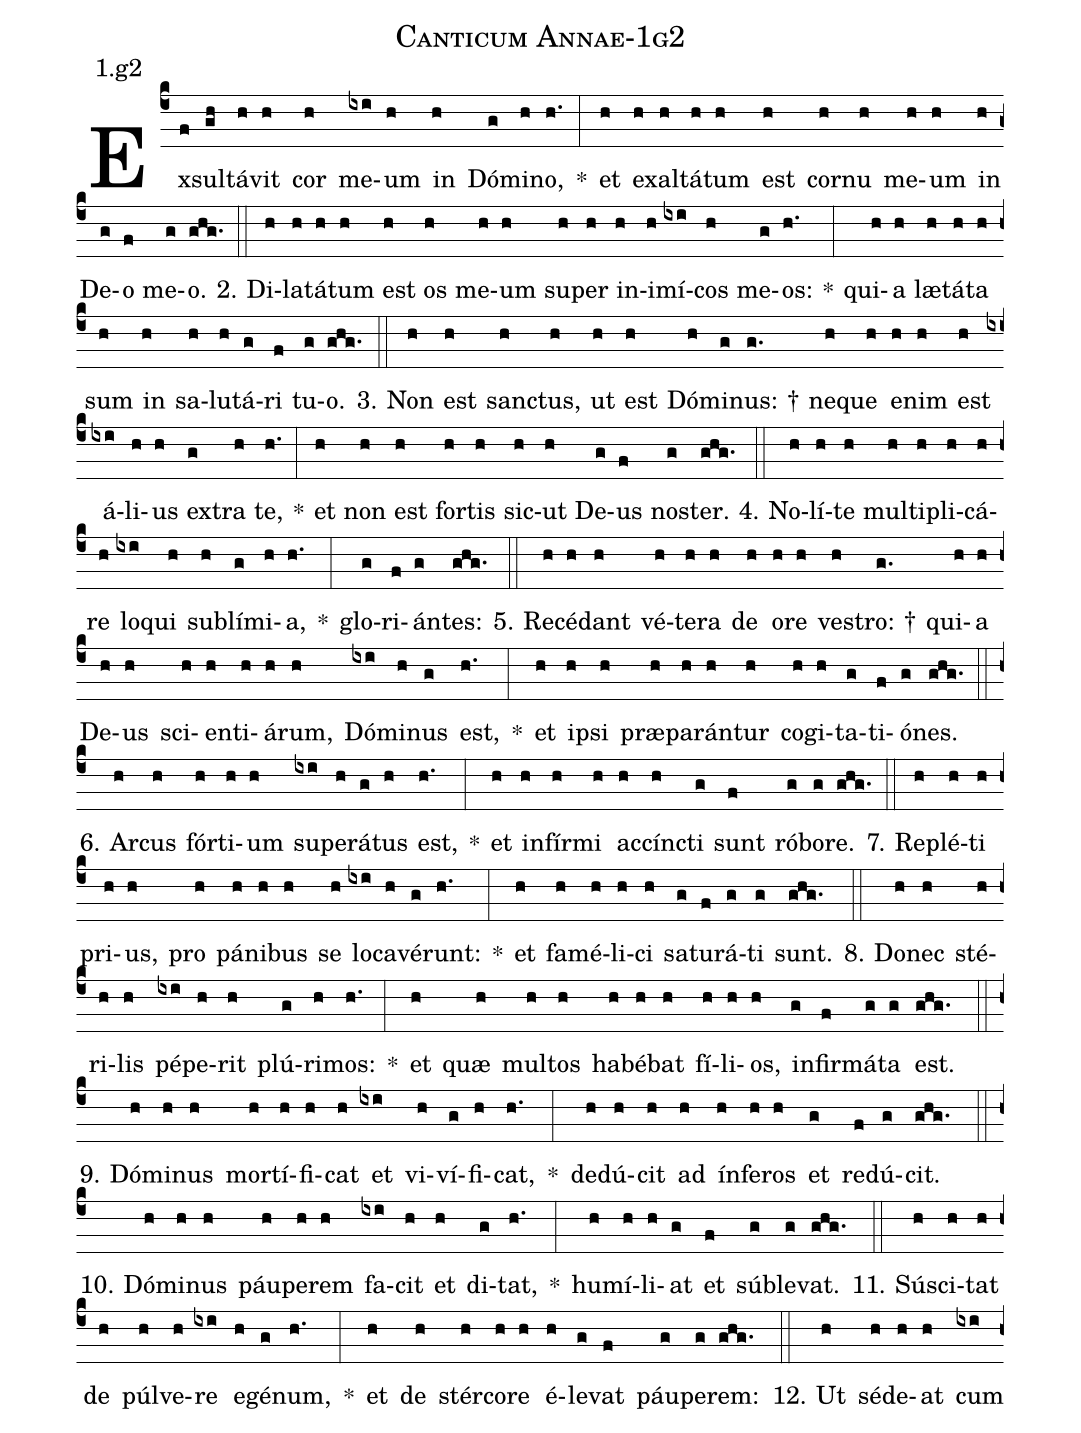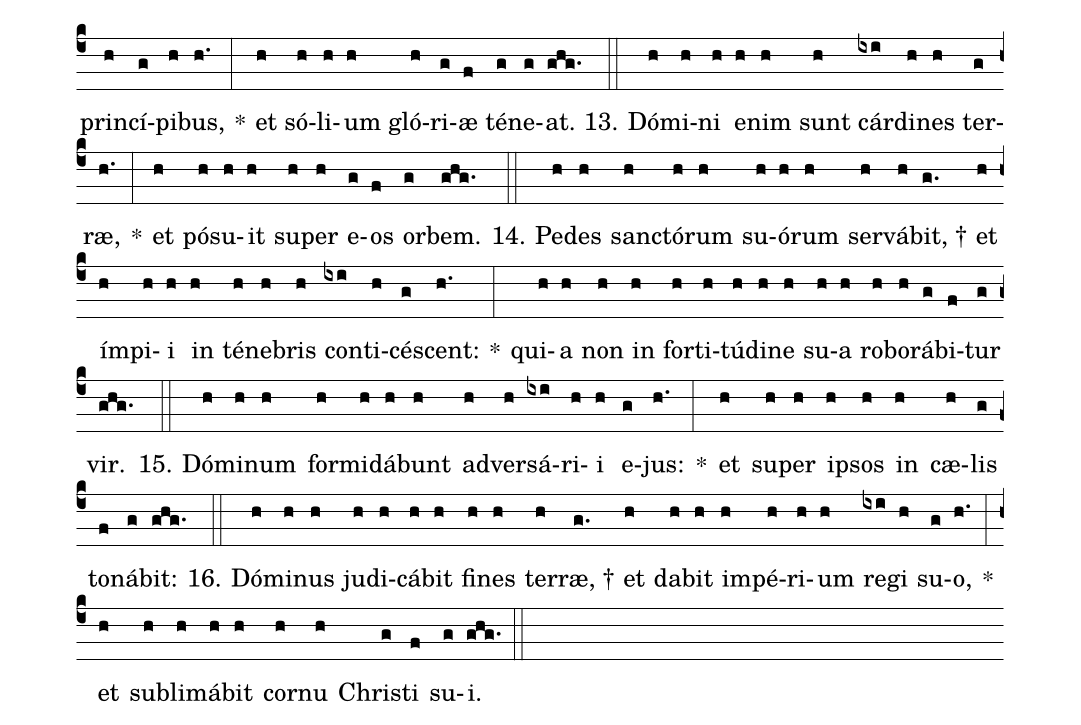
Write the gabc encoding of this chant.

name: Canticum Annae-1g2;
annotation: 1.g2;
%%
(c4)Ex(f)sul(gh)tá(h)vit(h) cor(h) me(ixi)um(h) in(h) Dó(g)mi(h)no,(h.) *(:) et(h) ex(h)al(h)tá(h)tum(h) est(h) cor(h)nu(h) me(h)um(h) in(h) De(g)o(f) me(g)o.(ghg.) (::)
2. Di(h)la(h)tá(h)tum(h) est(h) os(h) me(h)um(h) su(h)per(h) in(h)i(h)mí(ixi)cos(h) me(g)os:(h.) *(:) qui(h)a(h) læ(h)tá(h)ta(h) sum(h) in(h) sa(h)lu(h)tá(g)ri(f) tu(g)o.(ghg.) (::)
3. Non(h) est(h) sanc(h)tus,(h) ut(h) est(h) Dó(h)mi(g)nus: †(g.) ne(h)que(h) e(h)nim(h) est(h) á(ixi)li(h)us(h) ex(g)tra(h) te,(h.) *(:) et(h) non(h) est(h) for(h)tis(h) sic(h)ut(h) De(g)us(f) nos(g)ter.(ghg.) (::)
4. No(h)lí(h)te(h) mul(h)ti(h)pli(h)cá(h)re(h) lo(ixi)qui(h) sub(h)lí(g)mi(h)a,(h.) *(:) glo(g)ri(f)án(g)tes:(ghg.) (::)
5. Re(h)cé(h)dant(h) vé(h)te(h)ra(h) de(h) o(h)re(h) ves(h)tro: †(g.) qui(h)a(h) De(h)us(h) sci(h)en(h)ti(h)á(h)rum,(h) Dó(ixi)mi(h)nus(g) est,(h.) *(:) et(h) ip(h)si(h) præ(h)pa(h)rán(h)tur(h) co(h)gi(h)ta(g)ti(f)ó(g)nes.(ghg.) (::)
6. Ar(h)cus(h) fór(h)ti(h)um(h) su(ixi)pe(h)rá(g)tus(h) est,(h.) *(:) et(h) in(h)fír(h)mi(h) ac(h)cínc(h)ti(g) sunt(f) ró(g)bo(g)re.(ghg.) (::)
7. Re(h)plé(h)ti(h) pri(h)us,(h) pro(h) pá(h)ni(h)bus(h) se(h) lo(ixi)ca(h)vé(g)runt:(h.) *(:) et(h) fa(h)mé(h)li(h)ci(h) sa(g)tu(f)rá(g)ti(g) sunt.(ghg.) (::)
8. Do(h)nec(h) sté(h)ri(h)lis(h) pé(ixi)pe(h)rit(h) plú(g)ri(h)mos:(h.) *(:) et(h) quæ(h) mul(h)tos(h) ha(h)bé(h)bat(h) fí(h)li(h)os,(h) in(g)fir(f)má(g)ta(g) est.(ghg.) (::)
9. Dó(h)mi(h)nus(h) mor(h)tí(h)fi(h)cat(h) et(ixi) vi(h)ví(g)fi(h)cat,(h.) *(:) de(h)dú(h)cit(h) ad(h) ín(h)fe(h)ros(h) et(g) re(f)dú(g)cit.(ghg.) (::)
10. Dó(h)mi(h)nus(h) páu(h)pe(h)rem(h) fa(ixi)cit(h) et(h) di(g)tat,(h.) *(:) hu(h)mí(h)li(h)at(g) et(f) súb(g)le(g)vat.(ghg.) (::)
11. Sú(h)sci(h)tat(h) de(h) púl(h)ve(h)re(ixi) e(h)gé(g)num,(h.) *(:) et(h) de(h) stér(h)co(h)re(h) é(h)le(g)vat(f) páu(g)pe(g)rem:(ghg.) (::)
12. Ut(h) sé(h)de(h)at(h) cum(ixi) prin(h)cí(g)pi(h)bus,(h.) *(:) et(h) só(h)li(h)um(h) gló(h)ri(g)æ(f) té(g)ne(g)at.(ghg.) (::)
13. Dó(h)mi(h)ni(h) e(h)nim(h) sunt(h) cár(ixi)di(h)nes(h) ter(g)ræ,(h.) *(:) et(h) pó(h)su(h)it(h) su(h)per(h) e(g)os(f) or(g)bem.(ghg.) (::)
14. Pe(h)des(h) sanc(h)tó(h)rum(h) su(h)ó(h)rum(h) ser(h)vá(h)bit, †(g.) et(h) ím(h)pi(h)i(h) in(h) té(h)ne(h)bris(h) con(ixi)ti(h)cé(g)scent:(h.) *(:) qui(h)a(h) non(h) in(h) for(h)ti(h)tú(h)di(h)ne(h) su(h)a(h) ro(h)bo(h)rá(g)bi(f)tur(g) vir.(ghg.) (::)
15. Dó(h)mi(h)num(h) for(h)mi(h)dá(h)bunt(h) ad(h)ver(h)sá(ixi)ri(h)i(h) e(g)jus:(h.) *(:) et(h) su(h)per(h) ip(h)sos(h) in(h) cæ(h)lis(g) to(f)ná(g)bit:(ghg.) (::)
16. Dó(h)mi(h)nus(h) ju(h)di(h)cá(h)bit(h) fi(h)nes(h) ter(h)ræ, †(g.) et(h) da(h)bit(h) im(h)pé(h)ri(h)um(h) re(ixi)gi(h) su(g)o,(h.) *(:) et(h) sub(h)li(h)má(h)bit(h) cor(h)nu(h) Chris(g)ti(f) su(g)i.(ghg.) (::)
